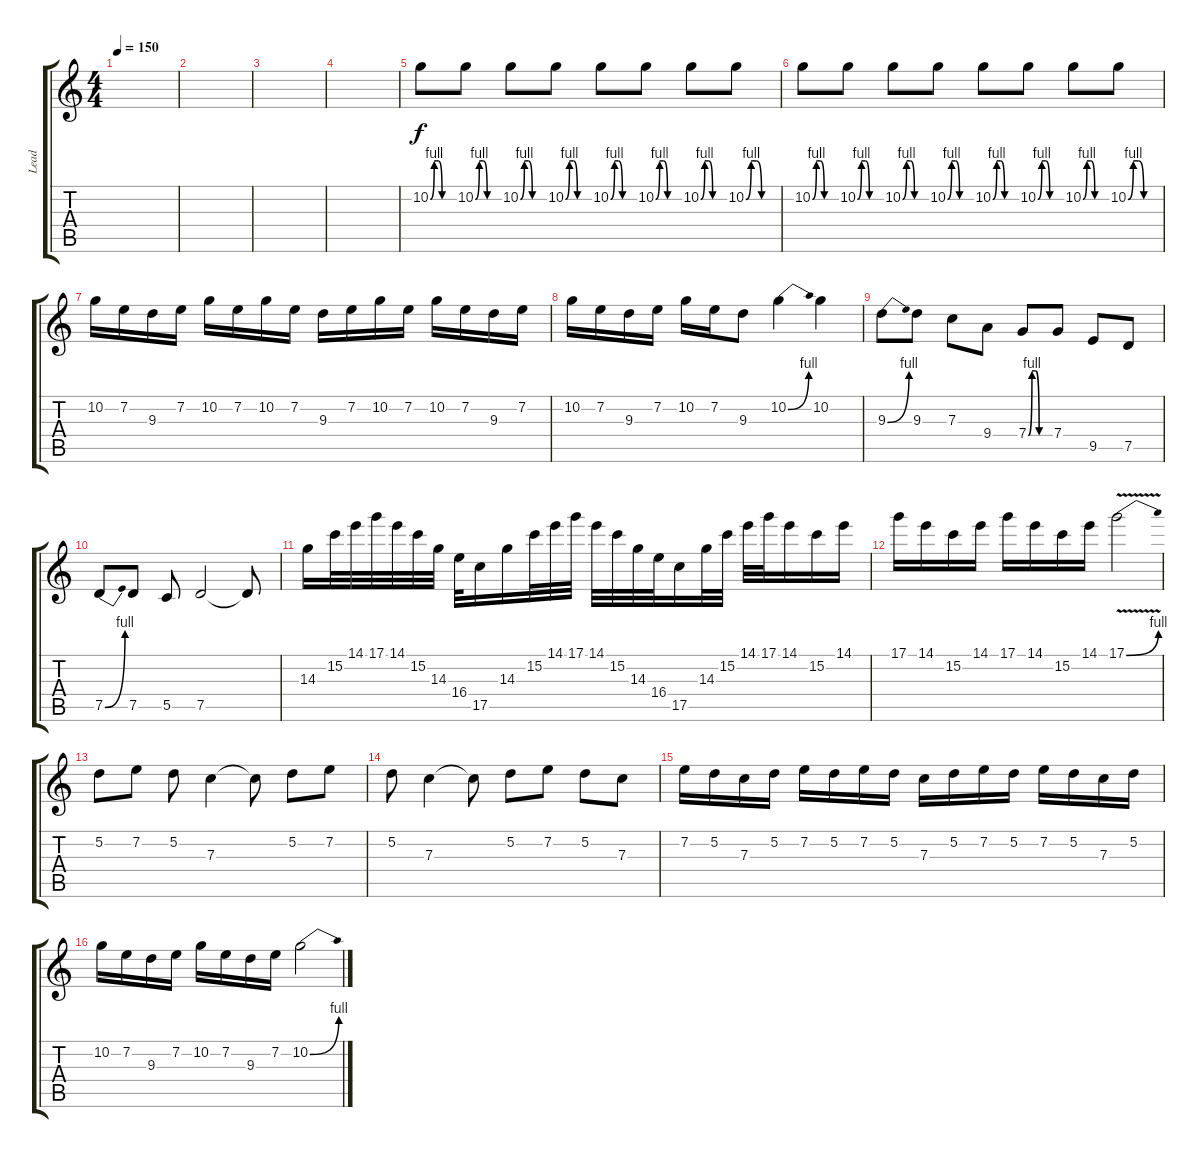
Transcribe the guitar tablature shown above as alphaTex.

\track ("Lead" "Lead") {instrument distortionguitar}
\staff {score tabs}
\tuning (D4 A3 F3 C3 G2 D2) {hide}
\ts (4 4)
\tempo 150
\clef g2
\ks c
|
|
|
|
10.2{be (custom 0 0 10 4 20 4 30 0 60 0)}.8 10.2{be (custom 0 0 10 4 20 4 30 0 60 0)}.8 10.2{be (custom 0 0 10 4 20 4 30 0 60 0)}.8 10.2{be (custom 0 0 10 4 20 4 30 0 60 0)}.8 10.2{be (custom 0 0 10 4 20 4 30 0 60 0)}.8 10.2{be (custom 0 0 10 4 20 4 30 0 60 0)}.8 10.2{be (custom 0 0 10 4 20 4 30 0 60 0)}.8 10.2{be (custom 0 0 10 4 20 4 30 0 60 0)}.8 |
10.2{be (custom 0 0 10 4 20 4 30 0 60 0)}.8 10.2{be (custom 0 0 10 4 20 4 30 0 60 0)}.8 10.2{be (custom 0 0 10 4 20 4 30 0 60 0)}.8 10.2{be (custom 0 0 10 4 20 4 30 0 60 0)}.8 10.2{be (custom 0 0 10 4 20 4 30 0 60 0)}.8 10.2{be (custom 0 0 10 4 20 4 30 0 60 0)}.8 10.2{be (custom 0 0 10 4 20 4 30 0 60 0)}.8 10.2{be (custom 0 0 10 4 20 4 30 0 60 0)}.8 |
10.2.16 7.2.16 9.3.16 7.2.16 10.2.16 7.2.16 10.2.16 7.2.16 9.3.16 7.2.16 10.2.16 7.2.16 10.2.16 7.2.16 9.3.16 7.2.16 |
10.2.16 7.2.16 9.3.16 7.2.16 10.2.16 7.2.16 9.3.8 10.2{be (bend 0 0 60 4)}.4 10.2.4 |
9.3{be (bend 0 0 60 4)}.8 9.3.8 7.3.8 9.4.8 7.4{be (custom 0 0 10 4 20 4 30 0 60 0)}.8 7.4.8 9.5.8 7.5.8 |
7.5{be (bend 0 0 60 4)}.8 7.5.8 5.5.8 7.5.2 7.5{t}.8 |
14.3.16 15.2.32 14.1.32 17.1.32 14.1.32 15.2.32 14.3.32 16.4.32 17.5.16 14.3.16 15.2.32 14.1.32 17.1.32 14.1.32 15.2.32 14.3.32 16.4.32 17.5.16 14.3.32 15.2.32 14.1.32 17.1.32 14.1.16 15.2.16 14.1.16 |
17.1.16 14.1.16 15.2.16 14.1.16 17.1.16 14.1.16 15.2.16 14.1.16 17.1{be (bend 0 0 60 4) v}.2 |
5.2.8 7.2.8 5.2.8 7.3.4 7.3{t}.8 5.2.8 7.2.8 |
5.2.8 7.3.4 7.3{t}.8 5.2.8 7.2.8 5.2.8 7.3.8 |
7.2.16 5.2.16 7.3.16 5.2.16 7.2.16 5.2.16 7.2.16 5.2.16 7.3.16 5.2.16 7.2.16 5.2.16 7.2.16 5.2.16 7.3.16 5.2.16 |
10.2.16 7.2.16 9.3.16 7.2.16 10.2.16 7.2.16 9.3.16 7.2.16 10.2{be (bend 0 0 60 4)}.2
